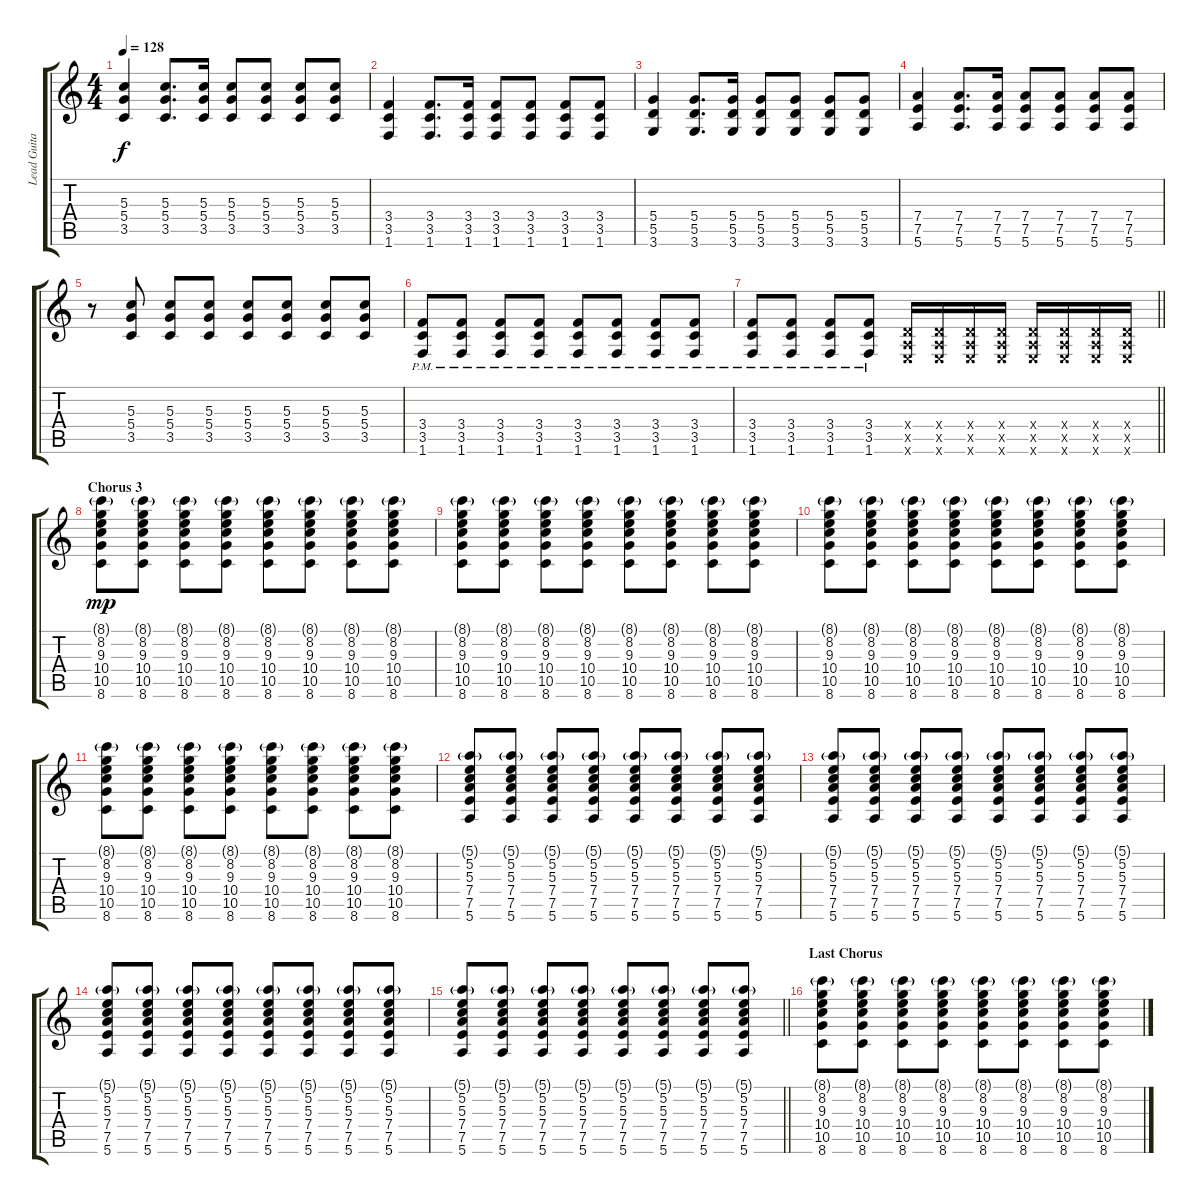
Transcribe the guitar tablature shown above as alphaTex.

\track ("Lead Guitar (Dist.)" "Lead Guita") {instrument overdrivenguitar}
\staff {score tabs}
\tuning (E4 B3 G3 D3 A2 E2) {hide}
\ts (4 4)
\tempo 128
\clef g2
\ks c
(5.3 5.4 3.5).4{dy f} (5.3 5.4 3.5).8{d} (5.3 5.4 3.5).16 (5.3 5.4 3.5).8 (5.3 5.4 3.5).8 (5.3 5.4 3.5).8 (5.3 5.4 3.5).8 |
(3.4 3.5 1.6).4 (3.4 3.5 1.6).8{d} (3.4 3.5 1.6).16 (3.4 3.5 1.6).8 (3.4 3.5 1.6).8 (3.4 3.5 1.6).8 (3.4 3.5 1.6).8 |
(5.4 5.5 3.6).4 (5.4 5.5 3.6).8{d} (5.4 5.5 3.6).16 (5.4 5.5 3.6).8 (5.4 5.5 3.6).8 (5.4 5.5 3.6).8 (5.4 5.5 3.6).8 |
(7.4 7.5 5.6).4 (7.4 7.5 5.6).8{d} (7.4 7.5 5.6).16 (7.4 7.5 5.6).8 (7.4 7.5 5.6).8 (7.4 7.5 5.6).8 (7.4 7.5 5.6).8 |
r.8 (5.3 5.4 3.5).8 (5.3 5.4 3.5).8 (5.3 5.4 3.5).8 (5.3 5.4 3.5).8 (5.3 5.4 3.5).8 (5.3 5.4 3.5).8 (5.3 5.4 3.5).8 |
(3.4{pm} 3.5{pm} 1.6{pm}).8 (3.4{pm} 3.5{pm} 1.6{pm}).8 (3.4{pm} 3.5{pm} 1.6{pm}).8 (3.4{pm} 3.5{pm} 1.6{pm}).8 (3.4{pm} 3.5{pm} 1.6{pm}).8 (3.4{pm} 3.5{pm} 1.6{pm}).8 (3.4{pm} 3.5{pm} 1.6{pm}).8 (3.4{pm} 3.5{pm} 1.6{pm}).8 |
\barLineRight lightlight
(3.4{pm} 3.5{pm} 1.6{pm}).8 (3.4{pm} 3.5{pm} 1.6{pm}).8 (3.4{pm} 3.5{pm} 1.6{pm}).8 (3.4{pm} 3.5{pm} 1.6{pm}).8 (0.4{x} 0.5{x} 0.6{x}).16 (0.4{x} 0.5{x} 0.6{x}).16 (0.4{x} 0.5{x} 0.6{x}).16 (0.4{x} 0.5{x} 0.6{x}).16 (0.4{x} 0.5{x} 0.6{x}).16 (0.4{x} 0.5{x} 0.6{x}).16 (0.4{x} 0.5{x} 0.6{x}).16 (0.4{x} 0.5{x} 0.6{x}).16 |
\section ("" "Chorus 3")
(8.1{g} 8.2 9.3 10.4 10.5 8.6).8{dy mp} (8.1{g} 8.2 9.3 10.4 10.5 8.6).8 (8.1{g} 8.2 9.3 10.4 10.5 8.6).8 (8.1{g} 8.2 9.3 10.4 10.5 8.6).8 (8.1{g} 8.2 9.3 10.4 10.5 8.6).8 (8.1{g} 8.2 9.3 10.4 10.5 8.6).8 (8.1{g} 8.2 9.3 10.4 10.5 8.6).8 (8.1{g} 8.2 9.3 10.4 10.5 8.6).8 |
(8.1{g} 8.2 9.3 10.4 10.5 8.6).8 (8.1{g} 8.2 9.3 10.4 10.5 8.6).8 (8.1{g} 8.2 9.3 10.4 10.5 8.6).8 (8.1{g} 8.2 9.3 10.4 10.5 8.6).8 (8.1{g} 8.2 9.3 10.4 10.5 8.6).8 (8.1{g} 8.2 9.3 10.4 10.5 8.6).8 (8.1{g} 8.2 9.3 10.4 10.5 8.6).8 (8.1{g} 8.2 9.3 10.4 10.5 8.6).8 |
(8.1{g} 8.2 9.3 10.4 10.5 8.6).8 (8.1{g} 8.2 9.3 10.4 10.5 8.6).8 (8.1{g} 8.2 9.3 10.4 10.5 8.6).8 (8.1{g} 8.2 9.3 10.4 10.5 8.6).8 (8.1{g} 8.2 9.3 10.4 10.5 8.6).8 (8.1{g} 8.2 9.3 10.4 10.5 8.6).8 (8.1{g} 8.2 9.3 10.4 10.5 8.6).8 (8.1{g} 8.2 9.3 10.4 10.5 8.6).8 |
(8.1{g} 8.2 9.3 10.4 10.5 8.6).8 (8.1{g} 8.2 9.3 10.4 10.5 8.6).8 (8.1{g} 8.2 9.3 10.4 10.5 8.6).8 (8.1{g} 8.2 9.3 10.4 10.5 8.6).8 (8.1{g} 8.2 9.3 10.4 10.5 8.6).8 (8.1{g} 8.2 9.3 10.4 10.5 8.6).8 (8.1{g} 8.2 9.3 10.4 10.5 8.6).8 (8.1{g} 8.2 9.3 10.4 10.5 8.6).8 |
(5.1{g} 5.2 5.3 7.4 7.5 5.6).8 (5.1{g} 5.2 5.3 7.4 7.5 5.6).8 (5.1{g} 5.2 5.3 7.4 7.5 5.6).8 (5.1{g} 5.2 5.3 7.4 7.5 5.6).8 (5.1{g} 5.2 5.3 7.4 7.5 5.6).8 (5.1{g} 5.2 5.3 7.4 7.5 5.6).8 (5.1{g} 5.2 5.3 7.4 7.5 5.6).8 (5.1{g} 5.2 5.3 7.4 7.5 5.6).8 |
(5.1{g} 5.2 5.3 7.4 7.5 5.6).8 (5.1{g} 5.2 5.3 7.4 7.5 5.6).8 (5.1{g} 5.2 5.3 7.4 7.5 5.6).8 (5.1{g} 5.2 5.3 7.4 7.5 5.6).8 (5.1{g} 5.2 5.3 7.4 7.5 5.6).8 (5.1{g} 5.2 5.3 7.4 7.5 5.6).8 (5.1{g} 5.2 5.3 7.4 7.5 5.6).8 (5.1{g} 5.2 5.3 7.4 7.5 5.6).8 |
(5.1{g} 5.2 5.3 7.4 7.5 5.6).8 (5.1{g} 5.2 5.3 7.4 7.5 5.6).8 (5.1{g} 5.2 5.3 7.4 7.5 5.6).8 (5.1{g} 5.2 5.3 7.4 7.5 5.6).8 (5.1{g} 5.2 5.3 7.4 7.5 5.6).8 (5.1{g} 5.2 5.3 7.4 7.5 5.6).8 (5.1{g} 5.2 5.3 7.4 7.5 5.6).8 (5.1{g} 5.2 5.3 7.4 7.5 5.6).8 |
\barLineRight lightlight
(5.1{g} 5.2 5.3 7.4 7.5 5.6).8 (5.1{g} 5.2 5.3 7.4 7.5 5.6).8 (5.1{g} 5.2 5.3 7.4 7.5 5.6).8 (5.1{g} 5.2 5.3 7.4 7.5 5.6).8 (5.1{g} 5.2 5.3 7.4 7.5 5.6).8 (5.1{g} 5.2 5.3 7.4 7.5 5.6).8 (5.1{g} 5.2 5.3 7.4 7.5 5.6).8 (5.1{g} 5.2 5.3 7.4 7.5 5.6).8 |
\section ("" "Last Chorus")
(8.1{g} 8.2 9.3 10.4 10.5 8.6).8 (8.1{g} 8.2 9.3 10.4 10.5 8.6).8 (8.1{g} 8.2 9.3 10.4 10.5 8.6).8 (8.1{g} 8.2 9.3 10.4 10.5 8.6).8 (8.1{g} 8.2 9.3 10.4 10.5 8.6).8 (8.1{g} 8.2 9.3 10.4 10.5 8.6).8 (8.1{g} 8.2 9.3 10.4 10.5 8.6).8 (8.1{g} 8.2 9.3 10.4 10.5 8.6).8
